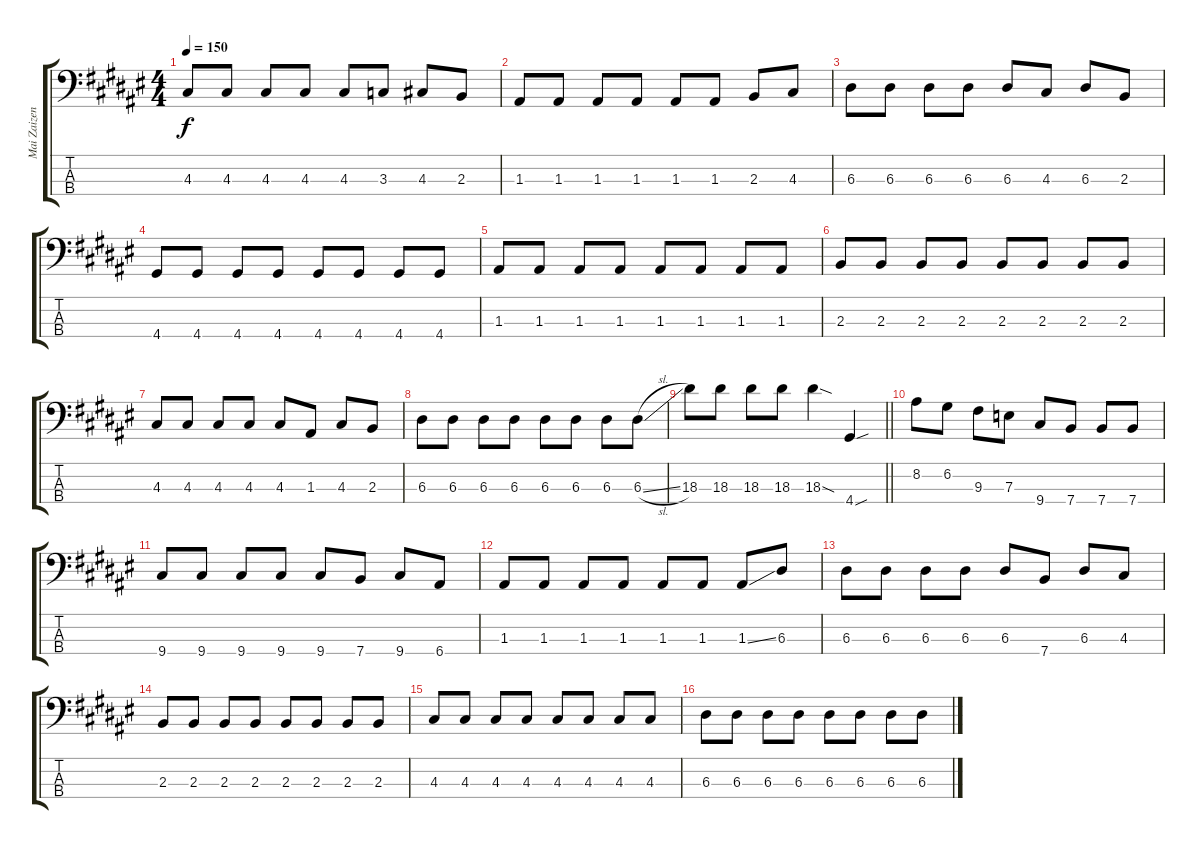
\track ("Mai Zaizen (Bass)" "Mai Zaizen") {instrument electricbassfinger}
\staff {score tabs}
\tuning (G2 D2 A1 E1) {hide}
\ts (4 4)
\tempo 150
\clef f4
\ks d#minor
4.3.8{dy f} 4.3.8 4.3.8 4.3.8 4.3.8 3.3.8 4.3.8 2.3.8 |
1.3.8 1.3.8 1.3.8 1.3.8 1.3.8 1.3.8 2.3.8 4.3.8 |
6.3.8 6.3.8 6.3.8 6.3.8 6.3.8 4.3.8 6.3.8 2.3.8 |
4.4.8 4.4.8 4.4.8 4.4.8 4.4.8 4.4.8 4.4.8 4.4.8 |
1.3.8 1.3.8 1.3.8 1.3.8 1.3.8 1.3.8 1.3.8 1.3.8 |
2.3.8 2.3.8 2.3.8 2.3.8 2.3.8 2.3.8 2.3.8 2.3.8 |
4.3.8 4.3.8 4.3.8 4.3.8 4.3.8 1.3.8 4.3.8 2.3.8 |
6.3.8 6.3.8 6.3.8 6.3.8 6.3.8 6.3.8 6.3.8 6.3{sl}.8 |
\barLineRight lightlight
18.3.8 18.3.8 18.3.8 18.3.8 18.3{sod}.4 4.4{sou}.4 |
8.2.8 6.2.8 9.3.8 7.3.8 9.4.8 7.4.8 7.4.8 7.4.8 |
9.4.8 9.4.8 9.4.8 9.4.8 9.4.8 7.4.8 9.4.8 6.4.8 |
1.3.8 1.3.8 1.3.8 1.3.8 1.3.8 1.3.8 1.3{ss}.8 6.3.8 |
6.3.8 6.3.8 6.3.8 6.3.8 6.3.8 7.4.8 6.3.8 4.3.8 |
2.3.8 2.3.8 2.3.8 2.3.8 2.3.8 2.3.8 2.3.8 2.3.8 |
4.3.8 4.3.8 4.3.8 4.3.8 4.3.8 4.3.8 4.3.8 4.3.8 |
6.3.8 6.3.8 6.3.8 6.3.8 6.3.8 6.3.8 6.3.8 6.3{sl}.8
